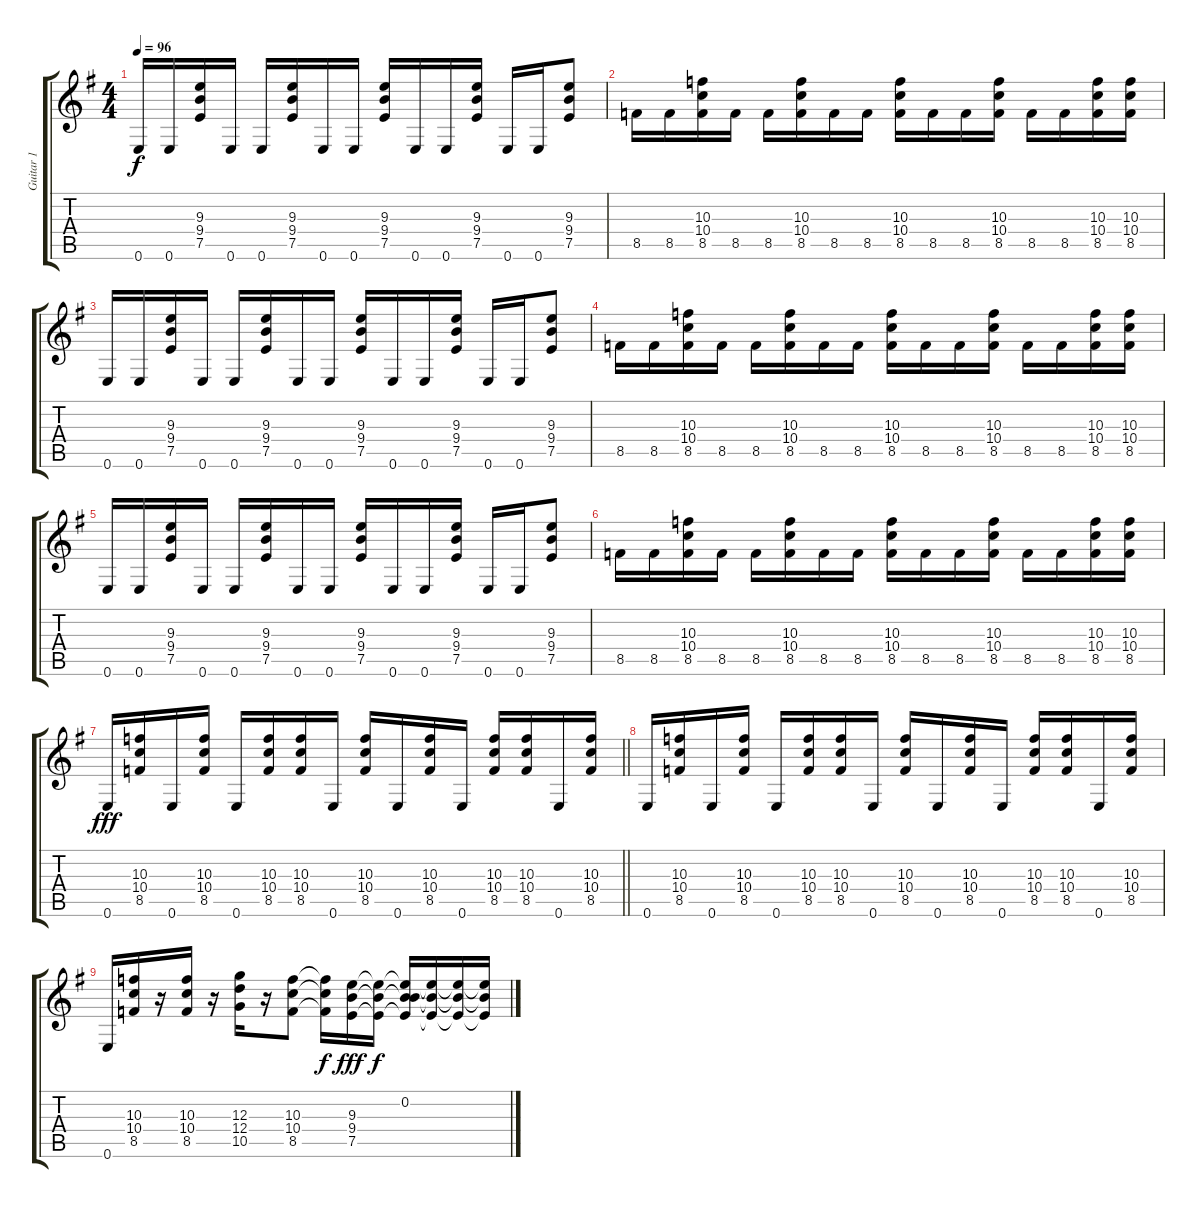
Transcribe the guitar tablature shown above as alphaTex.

\track ("Guitar 1" "Guitar 1") {instrument distortionguitar}
\staff {score tabs}
\tuning (E4 B3 G3 D3 A2 E2) {hide}
\ts (4 4)
\tempo 96
\clef g2
\ks g
0.6.16{dy f} 0.6.16 (9.3 9.4 7.5).16 0.6.16 0.6.16 (9.3 9.4 7.5).16 0.6.16 0.6.16 (9.3 9.4 7.5).16 0.6.16 0.6.16 (9.3 9.4 7.5).16 0.6.16 0.6.16 (9.3 9.4 7.5).8 |
8.5.16 8.5.16 (10.3 10.4 8.5).16 8.5.16 8.5.16 (10.3 10.4 8.5).16 8.5.16 8.5.16 (10.3 10.4 8.5).16 8.5.16 8.5.16 (10.3 10.4 8.5).16 8.5.16 8.5.16 (10.3 10.4 8.5).16 (10.3 10.4 8.5).16 |
0.6.16 0.6.16 (9.3 9.4 7.5).16 0.6.16 0.6.16 (9.3 9.4 7.5).16 0.6.16 0.6.16 (9.3 9.4 7.5).16 0.6.16 0.6.16 (9.3 9.4 7.5).16 0.6.16 0.6.16 (9.3 9.4 7.5).8 |
8.5.16 8.5.16 (10.3 10.4 8.5).16 8.5.16 8.5.16 (10.3 10.4 8.5).16 8.5.16 8.5.16 (10.3 10.4 8.5).16 8.5.16 8.5.16 (10.3 10.4 8.5).16 8.5.16 8.5.16 (10.3 10.4 8.5).16 (10.3 10.4 8.5).16 |
0.6.16 0.6.16 (9.3 9.4 7.5).16 0.6.16 0.6.16 (9.3 9.4 7.5).16 0.6.16 0.6.16 (9.3 9.4 7.5).16 0.6.16 0.6.16 (9.3 9.4 7.5).16 0.6.16 0.6.16 (9.3 9.4 7.5).8 |
8.5.16 8.5.16 (10.3 10.4 8.5).16 8.5.16 8.5.16 (10.3 10.4 8.5).16 8.5.16 8.5.16 (10.3 10.4 8.5).16 8.5.16 8.5.16 (10.3 10.4 8.5).16 8.5.16 8.5.16 (10.3 10.4 8.5).16 (10.3 10.4 8.5).16 |
\barLineRight lightlight
0.6.16{dy fff} (10.3 10.4 8.5).16 0.6.16 (10.3 10.4 8.5).16 0.6.16 (10.3 10.4 8.5).16 (10.3 10.4 8.5).16 0.6.16 (10.3 10.4 8.5).16 0.6.16 (10.3 10.4 8.5).16 0.6.16 (10.3 10.4 8.5).16 (10.3 10.4 8.5).16 0.6.16 (10.3 10.4 8.5).16 |
0.6.16 (10.3 10.4 8.5).16 0.6.16 (10.3 10.4 8.5).16 0.6.16 (10.3 10.4 8.5).16 (10.3 10.4 8.5).16 0.6.16 (10.3 10.4 8.5).16 0.6.16 (10.3 10.4 8.5).16 0.6.16 (10.3 10.4 8.5).16 (10.3 10.4 8.5).16 0.6.16 (10.3 10.4 8.5).16 |
0.6.16 (10.3 10.4 8.5).16 r.16 (10.3 10.4 8.5).16 r.16 (12.3 12.4 10.5).16 r.16 (10.3 10.4 8.5).8 (10.3{t} 10.4{t} 8.5{t}).16{dy f} (9.3 9.4 7.5).16{dy fff} (9.3{t} 9.4{t} 7.5{t}).16{dy f} (0.2 9.3{t} 9.4{t} 7.5{t}).16 (9.3{t} 9.4{t} 7.5{t}).16 (9.3{t} 9.4{t} 7.5{t}).16 (9.3{t} 9.4{t} 7.5{t}).16
